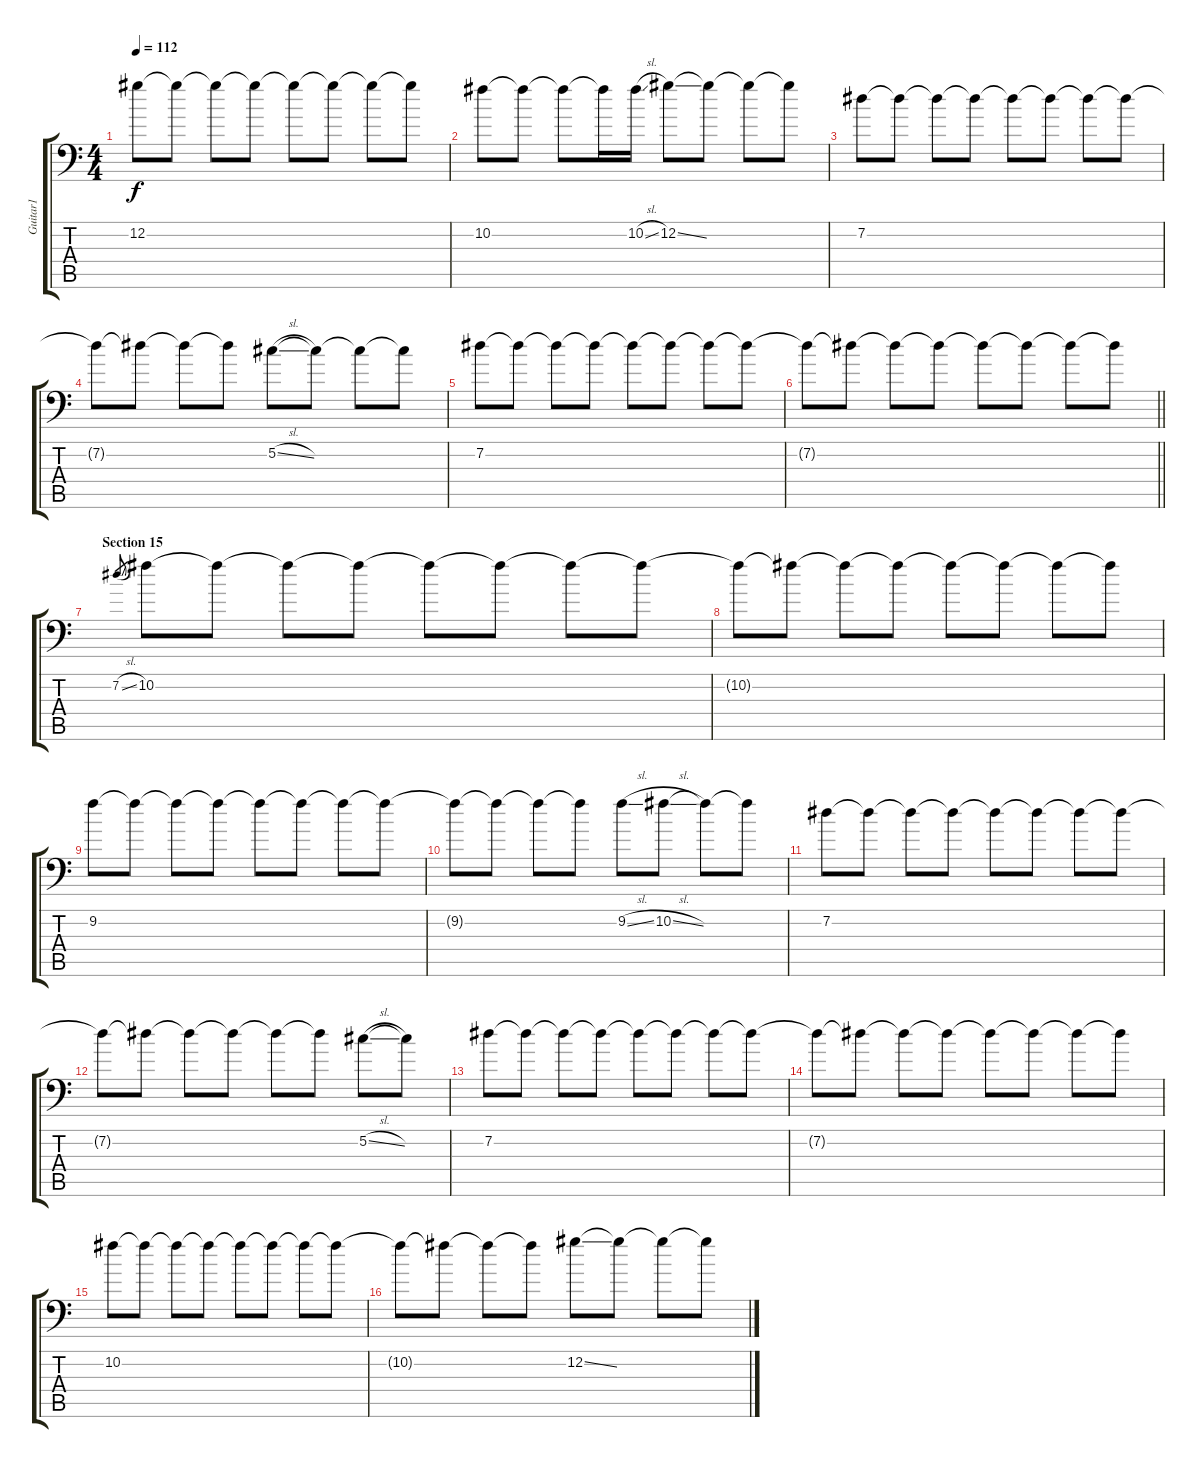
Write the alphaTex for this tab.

\track ("Guitar1" "Guitar1") {instrument overdrivenguitar}
\staff {score tabs}
\tuning (B3 Ab3 E3 B2 Eb2 Bb1) {hide}
\ts (4 4)
\tempo 112
\clef f4
\ks c
12.2.8{dy f} 12.2{t}.8 12.2{t}.8 12.2{t}.8 12.2{t}.8 12.2{t}.8 12.2{t}.8 12.2{t}.8 |
10.2.8 10.2{t}.8 10.2{t}.8 10.2{t}.16 10.2{sl}.16 12.2{ss}.8 12.2{t}.8 12.2{t}.8 12.2{t}.8 |
7.2.8 7.2{t}.8 7.2{t}.8 7.2{t}.8 7.2{t}.8 7.2{t}.8 7.2{t}.8 7.2{t}.8 |
7.2{t}.8 7.2{t}.8 7.2{t}.8 7.2{t}.8 5.2{sl}.8 5.2{t}.8 5.2{t}.8 5.2{t}.8 |
7.2.8 7.2{t}.8 7.2{t}.8 7.2{t}.8 7.2{t}.8 7.2{t}.8 7.2{t}.8 7.2{t}.8 |
\barLineRight lightlight
7.2{t}.8 7.2{t}.8 7.2{t}.8 7.2{t}.8 7.2{t}.8 7.2{t}.8 7.2{t}.8 7.2{t}.8 |
\section ("" "Section 15")
7.2{sl}.8{gr} 10.2.8{instrument overdrivenguitar} 10.2{t}.8 10.2{t}.8 10.2{t}.8 10.2{t}.8 10.2{t}.8 10.2{t}.8 10.2{t}.8 |
10.2{t}.8 10.2{t}.8 10.2{t}.8 10.2{t}.8 10.2{t}.8 10.2{t}.8 10.2{t}.8 10.2{t}.8 |
9.2.8 9.2{t}.8 9.2{t}.8 9.2{t}.8 9.2{t}.8 9.2{t}.8 9.2{t}.8 9.2{t}.8 |
9.2{t}.8 9.2{t}.8 9.2{t}.8 9.2{t}.8 9.2{sl}.8 10.2{sl}.8 10.2{t}.8 10.2{t}.8 |
7.2.8 7.2{t}.8 7.2{t}.8 7.2{t}.8 7.2{t}.8 7.2{t}.8 7.2{t}.8 7.2{t}.8 |
7.2{t}.8 7.2{t}.8 7.2{t}.8 7.2{t}.8 7.2{t}.8 7.2{t}.8 5.2{sl}.8 5.2{t}.8 |
7.2.8 7.2{t}.8 7.2{t}.8 7.2{t}.8 7.2{t}.8 7.2{t}.8 7.2{t}.8 7.2{t}.8 |
7.2{t}.8 7.2{t}.8 7.2{t}.8 7.2{t}.8 7.2{t}.8 7.2{t}.8 7.2{t}.8 7.2{t}.8 |
10.2.8 10.2{t}.8 10.2{t}.8 10.2{t}.8 10.2{t}.8 10.2{t}.8 10.2{t}.8 10.2{t}.8 |
10.2{t}.8 10.2{t}.8 10.2{t}.8 10.2{t}.8 12.2{ss}.8 12.2{t}.8 12.2{t}.8 12.2{t}.8
